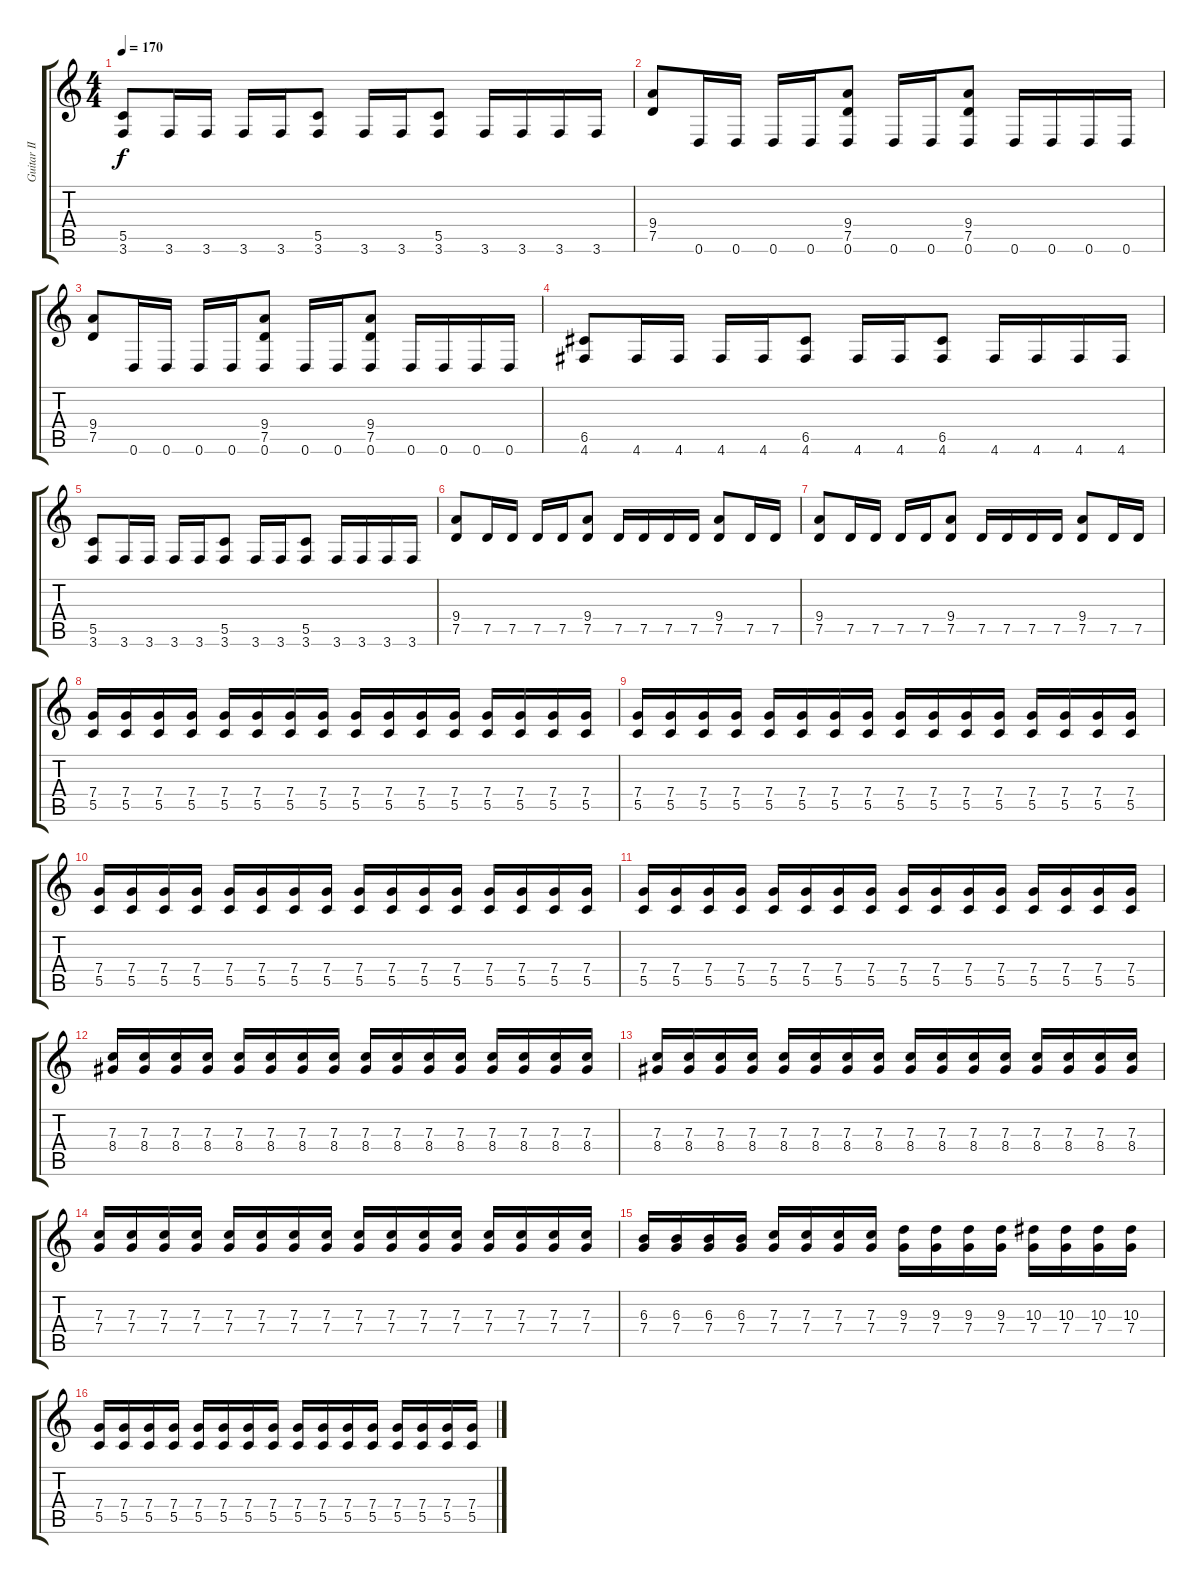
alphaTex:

\track ("Guitar II" "Guitar II") {instrument distortionguitar}
\staff {score tabs}
\tuning (D4 A3 F3 C3 G2 D2) {hide}
\ts (4 4)
\tempo 170
\clef g2
\ks c
(5.5 3.6).8{dy f} 3.6.16 3.6.16 3.6.16 3.6.16 (5.5 3.6).8 3.6.16 3.6.16 (5.5 3.6).8 3.6.16 3.6.16 3.6.16 3.6.16 |
(9.4 7.5).8 0.6.16 0.6.16 0.6.16 0.6.16 (9.4 7.5 0.6).8 0.6.16 0.6.16 (9.4 7.5 0.6).8 0.6.16 0.6.16 0.6.16 0.6.16 |
(9.4 7.5).8 0.6.16 0.6.16 0.6.16 0.6.16 (9.4 7.5 0.6).8 0.6.16 0.6.16 (9.4 7.5 0.6).8 0.6.16 0.6.16 0.6.16 0.6.16 |
(6.5 4.6).8 4.6.16 4.6.16 4.6.16 4.6.16 (6.5 4.6).8 4.6.16 4.6.16 (6.5 4.6).8 4.6.16 4.6.16 4.6.16 4.6.16 |
(5.5 3.6).8 3.6.16 3.6.16 3.6.16 3.6.16 (5.5 3.6).8 3.6.16 3.6.16 (5.5 3.6).8 3.6.16 3.6.16 3.6.16 3.6.16 |
(9.4 7.5).8 7.5.16 7.5.16 7.5.16 7.5.16 (9.4 7.5).8 7.5.16 7.5.16 7.5.16 7.5.16 (9.4 7.5).8 7.5.16 7.5.16 |
(9.4 7.5).8 7.5.16 7.5.16 7.5.16 7.5.16 (9.4 7.5).8 7.5.16 7.5.16 7.5.16 7.5.16 (9.4 7.5).8 7.5.16 7.5.16 |
(7.4 5.5).16 (7.4 5.5).16 (7.4 5.5).16 (7.4 5.5).16 (7.4 5.5).16 (7.4 5.5).16 (7.4 5.5).16 (7.4 5.5).16 (7.4 5.5).16 (7.4 5.5).16 (7.4 5.5).16 (7.4 5.5).16 (7.4 5.5).16 (7.4 5.5).16 (7.4 5.5).16 (7.4 5.5).16 |
(7.4 5.5).16 (7.4 5.5).16 (7.4 5.5).16 (7.4 5.5).16 (7.4 5.5).16 (7.4 5.5).16 (7.4 5.5).16 (7.4 5.5).16 (7.4 5.5).16 (7.4 5.5).16 (7.4 5.5).16 (7.4 5.5).16 (7.4 5.5).16 (7.4 5.5).16 (7.4 5.5).16 (7.4 5.5).16 |
(7.4 5.5).16 (7.4 5.5).16 (7.4 5.5).16 (7.4 5.5).16 (7.4 5.5).16 (7.4 5.5).16 (7.4 5.5).16 (7.4 5.5).16 (7.4 5.5).16 (7.4 5.5).16 (7.4 5.5).16 (7.4 5.5).16 (7.4 5.5).16 (7.4 5.5).16 (7.4 5.5).16 (7.4 5.5).16 |
(7.4 5.5).16 (7.4 5.5).16 (7.4 5.5).16 (7.4 5.5).16 (7.4 5.5).16 (7.4 5.5).16 (7.4 5.5).16 (7.4 5.5).16 (7.4 5.5).16 (7.4 5.5).16 (7.4 5.5).16 (7.4 5.5).16 (7.4 5.5).16 (7.4 5.5).16 (7.4 5.5).16 (7.4 5.5).16 |
(7.3 8.4).16 (7.3 8.4).16 (7.3 8.4).16 (7.3 8.4).16 (7.3 8.4).16 (7.3 8.4).16 (7.3 8.4).16 (7.3 8.4).16 (7.3 8.4).16 (7.3 8.4).16 (7.3 8.4).16 (7.3 8.4).16 (7.3 8.4).16 (7.3 8.4).16 (7.3 8.4).16 (7.3 8.4).16 |
(7.3 8.4).16 (7.3 8.4).16 (7.3 8.4).16 (7.3 8.4).16 (7.3 8.4).16 (7.3 8.4).16 (7.3 8.4).16 (7.3 8.4).16 (7.3 8.4).16 (7.3 8.4).16 (7.3 8.4).16 (7.3 8.4).16 (7.3 8.4).16 (7.3 8.4).16 (7.3 8.4).16 (7.3 8.4).16 |
(7.3 7.4).16 (7.3 7.4).16 (7.3 7.4).16 (7.3 7.4).16 (7.3 7.4).16 (7.3 7.4).16 (7.3 7.4).16 (7.3 7.4).16 (7.3 7.4).16 (7.3 7.4).16 (7.3 7.4).16 (7.3 7.4).16 (7.3 7.4).16 (7.3 7.4).16 (7.3 7.4).16 (7.3 7.4).16 |
(6.3 7.4).16 (6.3 7.4).16 (6.3 7.4).16 (6.3 7.4).16 (7.3 7.4).16 (7.3 7.4).16 (7.3 7.4).16 (7.3 7.4).16 (9.3 7.4).16 (9.3 7.4).16 (9.3 7.4).16 (9.3 7.4).16 (10.3 7.4).16 (10.3 7.4).16 (10.3 7.4).16 (10.3 7.4).16 |
(7.4 5.5).16 (7.4 5.5).16 (7.4 5.5).16 (7.4 5.5).16 (7.4 5.5).16 (7.4 5.5).16 (7.4 5.5).16 (7.4 5.5).16 (7.4 5.5).16 (7.4 5.5).16 (7.4 5.5).16 (7.4 5.5).16 (7.4 5.5).16 (7.4 5.5).16 (7.4 5.5).16 (7.4 5.5).16
